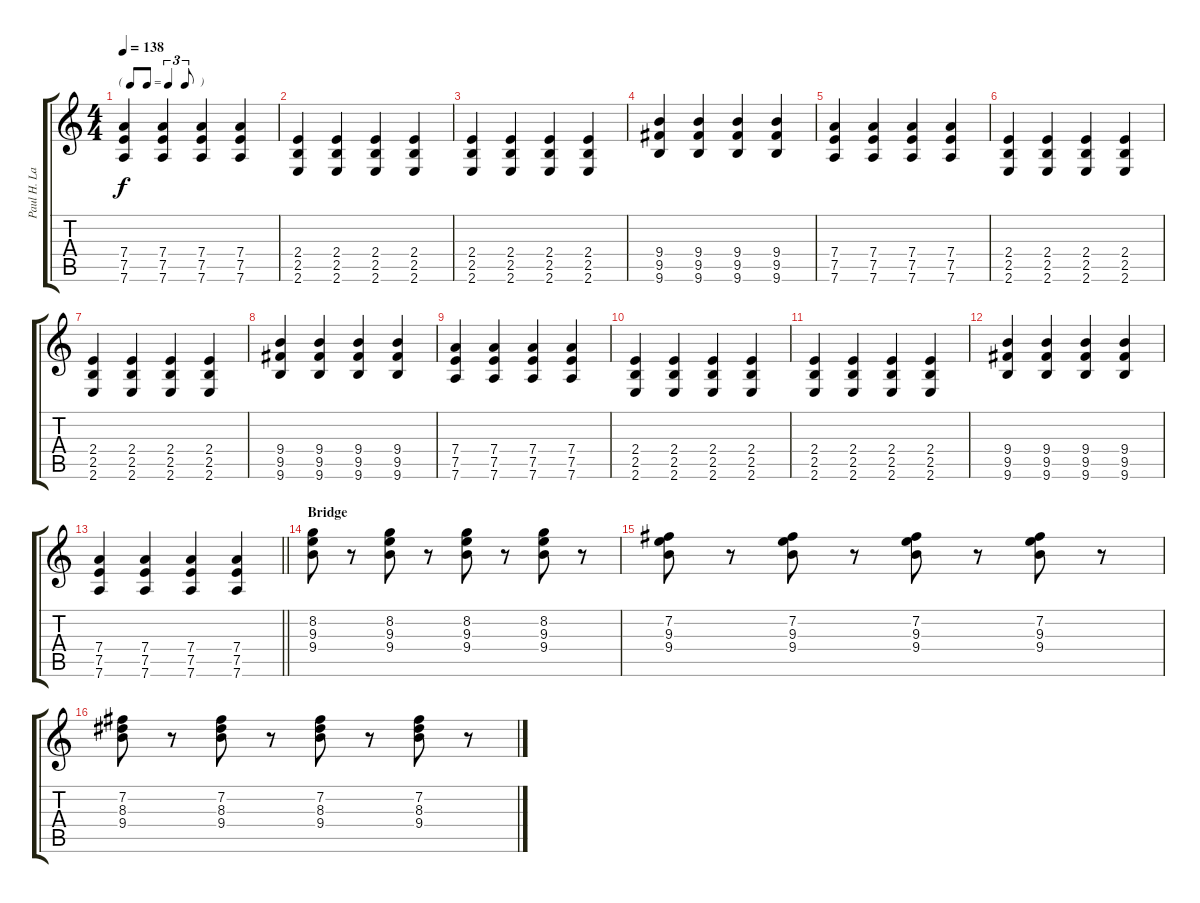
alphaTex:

\track ("Paul H. Landers" "Paul H. La") {instrument distortionguitar}
\staff {score tabs}
\tuning (E4 B3 G3 D3 A2 D2) {hide}
\ts (4 4)
\tf triplet8th
\tempo 138
\clef g2
\ks c
(7.4 7.5 7.6).4{dy f} (7.4 7.5 7.6).4 (7.4 7.5 7.6).4 (7.4 7.5 7.6).4 |
(2.4 2.5 2.6).4 (2.4 2.5 2.6).4 (2.4 2.5 2.6).4 (2.4 2.5 2.6).4 |
(2.4 2.5 2.6).4 (2.4 2.5 2.6).4 (2.4 2.5 2.6).4 (2.4 2.5 2.6).4 |
(9.4 9.5 9.6).4 (9.4 9.5 9.6).4 (9.4 9.5 9.6).4 (9.4 9.5 9.6).4 |
(7.4 7.5 7.6).4 (7.4 7.5 7.6).4 (7.4 7.5 7.6).4 (7.4 7.5 7.6).4 |
(2.4 2.5 2.6).4 (2.4 2.5 2.6).4 (2.4 2.5 2.6).4 (2.4 2.5 2.6).4 |
(2.4 2.5 2.6).4 (2.4 2.5 2.6).4 (2.4 2.5 2.6).4 (2.4 2.5 2.6).4 |
(9.4 9.5 9.6).4 (9.4 9.5 9.6).4 (9.4 9.5 9.6).4 (9.4 9.5 9.6).4 |
(7.4 7.5 7.6).4 (7.4 7.5 7.6).4 (7.4 7.5 7.6).4 (7.4 7.5 7.6).4 |
(2.4 2.5 2.6).4 (2.4 2.5 2.6).4 (2.4 2.5 2.6).4 (2.4 2.5 2.6).4 |
(2.4 2.5 2.6).4 (2.4 2.5 2.6).4 (2.4 2.5 2.6).4 (2.4 2.5 2.6).4 |
(9.4 9.5 9.6).4 (9.4 9.5 9.6).4 (9.4 9.5 9.6).4 (9.4 9.5 9.6).4 |
\barLineRight lightlight
(7.4 7.5 7.6).4 (7.4 7.5 7.6).4 (7.4 7.5 7.6).4 (7.4 7.5 7.6).4 |
\section ("" "Bridge")
(8.2 9.3 9.4).8 r.8 (8.2 9.3 9.4).8 r.8 (8.2 9.3 9.4).8 r.8 (8.2 9.3 9.4).8 r.8 |
(7.2 9.3 9.4).8 r.8 (7.2 9.3 9.4).8 r.8 (7.2 9.3 9.4).8 r.8 (7.2 9.3 9.4).8 r.8 |
(7.2 8.3 9.4).8 r.8 (7.2 8.3 9.4).8 r.8 (7.2 8.3 9.4).8 r.8 (7.2 8.3 9.4).8 r.8
